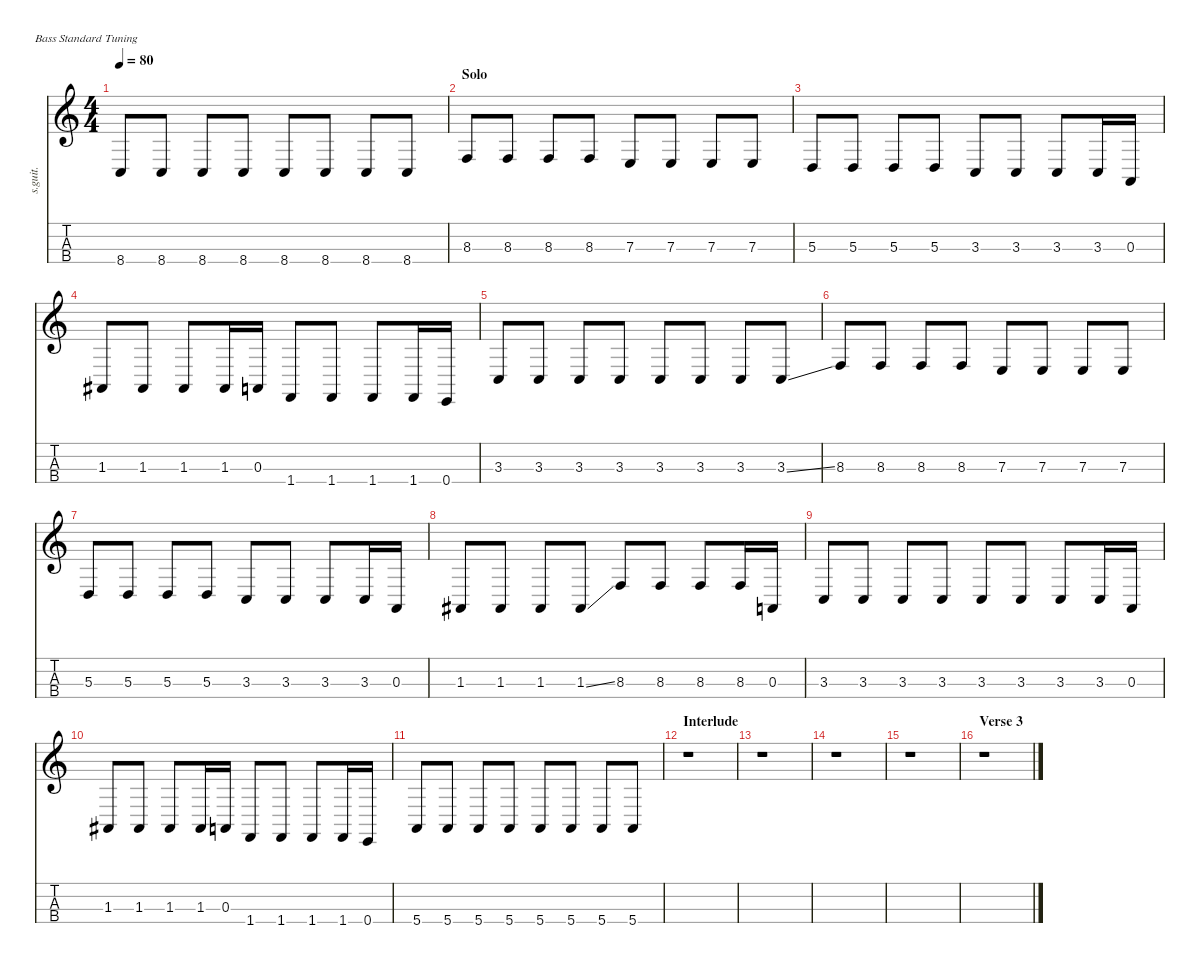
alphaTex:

\defaultSystemsLayout 4
\hideDynamics
\bracketExtendMode nobrackets
\track ("Mike Dirnt" "s.guit.") {instrument electricbasspick}
\staff {score tabs}
\tuning (G2 D2 A1 E1)
\ts (4 4)
\tempo 80
\clef g2
\ks c
8.4.8{lyrics (0 "") lyrics (1 "") lyrics (2 "") lyrics (3 "") lyrics (4 "") dy f} 8.4.8{lyrics (0 "") lyrics (1 "") lyrics (2 "") lyrics (3 "") lyrics (4 "")} 8.4.8{lyrics (0 "") lyrics (1 "") lyrics (2 "") lyrics (3 "") lyrics (4 "")} 8.4.8{lyrics (0 "") lyrics (1 "") lyrics (2 "") lyrics (3 "") lyrics (4 "")} 8.4.8{lyrics (0 "") lyrics (1 "") lyrics (2 "") lyrics (3 "") lyrics (4 "")} 8.4.8{lyrics (0 "") lyrics (1 "") lyrics (2 "") lyrics (3 "") lyrics (4 "")} 8.4.8{lyrics (0 "") lyrics (1 "") lyrics (2 "") lyrics (3 "") lyrics (4 "")} 8.4.8{lyrics (0 "") lyrics (1 "") lyrics (2 "") lyrics (3 "") lyrics (4 "")} |
\section ("" "Solo")
8.3.8{lyrics (0 "") lyrics (1 "") lyrics (2 "") lyrics (3 "") lyrics (4 "")} 8.3.8{lyrics (0 "") lyrics (1 "") lyrics (2 "") lyrics (3 "") lyrics (4 "")} 8.3.8{lyrics (0 "") lyrics (1 "") lyrics (2 "") lyrics (3 "") lyrics (4 "")} 8.3.8{lyrics (0 "") lyrics (1 "") lyrics (2 "") lyrics (3 "") lyrics (4 "")} 7.3.8{lyrics (0 "") lyrics (1 "") lyrics (2 "") lyrics (3 "") lyrics (4 "")} 7.3.8{lyrics (0 "") lyrics (1 "") lyrics (2 "") lyrics (3 "") lyrics (4 "")} 7.3.8{lyrics (0 "") lyrics (1 "") lyrics (2 "") lyrics (3 "") lyrics (4 "")} 7.3.8{lyrics (0 "") lyrics (1 "") lyrics (2 "") lyrics (3 "") lyrics (4 "")} |
5.3.8{lyrics (0 "") lyrics (1 "") lyrics (2 "") lyrics (3 "") lyrics (4 "")} 5.3.8{lyrics (0 "") lyrics (1 "") lyrics (2 "") lyrics (3 "") lyrics (4 "")} 5.3.8{lyrics (0 "") lyrics (1 "") lyrics (2 "") lyrics (3 "") lyrics (4 "")} 5.3.8{lyrics (0 "") lyrics (1 "") lyrics (2 "") lyrics (3 "") lyrics (4 "")} 3.3.8{lyrics (0 "") lyrics (1 "") lyrics (2 "") lyrics (3 "") lyrics (4 "")} 3.3.8{lyrics (0 "") lyrics (1 "") lyrics (2 "") lyrics (3 "") lyrics (4 "")} 3.3.8{lyrics (0 "") lyrics (1 "") lyrics (2 "") lyrics (3 "") lyrics (4 "")} 3.3.16{lyrics (0 "") lyrics (1 "") lyrics (2 "") lyrics (3 "") lyrics (4 "")} 0.3.16{lyrics (0 "") lyrics (1 "") lyrics (2 "") lyrics (3 "") lyrics (4 "")} |
1.3{acc #}.8{lyrics (0 "") lyrics (1 "") lyrics (2 "") lyrics (3 "") lyrics (4 "")} 1.3{acc #}.8{lyrics (0 "") lyrics (1 "") lyrics (2 "") lyrics (3 "") lyrics (4 "")} 1.3{acc #}.8{lyrics (0 "") lyrics (1 "") lyrics (2 "") lyrics (3 "") lyrics (4 "")} 1.3{acc #}.16{lyrics (0 "") lyrics (1 "") lyrics (2 "") lyrics (3 "") lyrics (4 "")} 0.3.16{lyrics (0 "") lyrics (1 "") lyrics (2 "") lyrics (3 "") lyrics (4 "")} 1.4.8{lyrics (0 "") lyrics (1 "") lyrics (2 "") lyrics (3 "") lyrics (4 "")} 1.4.8{lyrics (0 "") lyrics (1 "") lyrics (2 "") lyrics (3 "") lyrics (4 "")} 1.4.8{lyrics (0 "") lyrics (1 "") lyrics (2 "") lyrics (3 "") lyrics (4 "")} 1.4.16{lyrics (0 "") lyrics (1 "") lyrics (2 "") lyrics (3 "") lyrics (4 "")} 0.4.16{lyrics (0 "") lyrics (1 "") lyrics (2 "") lyrics (3 "") lyrics (4 "")} |
3.3.8{lyrics (0 "") lyrics (1 "") lyrics (2 "") lyrics (3 "") lyrics (4 "")} 3.3.8{lyrics (0 "") lyrics (1 "") lyrics (2 "") lyrics (3 "") lyrics (4 "")} 3.3.8{lyrics (0 "") lyrics (1 "") lyrics (2 "") lyrics (3 "") lyrics (4 "")} 3.3.8{lyrics (0 "") lyrics (1 "") lyrics (2 "") lyrics (3 "") lyrics (4 "")} 3.3.8{lyrics (0 "") lyrics (1 "") lyrics (2 "") lyrics (3 "") lyrics (4 "")} 3.3.8{lyrics (0 "") lyrics (1 "") lyrics (2 "") lyrics (3 "") lyrics (4 "")} 3.3.8{lyrics (0 "") lyrics (1 "") lyrics (2 "") lyrics (3 "") lyrics (4 "")} 3.3{ss}.8{lyrics (0 "") lyrics (1 "") lyrics (2 "") lyrics (3 "") lyrics (4 "")} |
8.3.8{lyrics (0 "") lyrics (1 "") lyrics (2 "") lyrics (3 "") lyrics (4 "")} 8.3.8{lyrics (0 "") lyrics (1 "") lyrics (2 "") lyrics (3 "") lyrics (4 "")} 8.3.8{lyrics (0 "") lyrics (1 "") lyrics (2 "") lyrics (3 "") lyrics (4 "")} 8.3.8{lyrics (0 "") lyrics (1 "") lyrics (2 "") lyrics (3 "") lyrics (4 "")} 7.3.8{lyrics (0 "") lyrics (1 "") lyrics (2 "") lyrics (3 "") lyrics (4 "")} 7.3.8{lyrics (0 "") lyrics (1 "") lyrics (2 "") lyrics (3 "") lyrics (4 "")} 7.3.8{lyrics (0 "") lyrics (1 "") lyrics (2 "") lyrics (3 "") lyrics (4 "")} 7.3.8{lyrics (0 "") lyrics (1 "") lyrics (2 "") lyrics (3 "") lyrics (4 "")} |
5.3.8{lyrics (0 "") lyrics (1 "") lyrics (2 "") lyrics (3 "") lyrics (4 "")} 5.3.8{lyrics (0 "") lyrics (1 "") lyrics (2 "") lyrics (3 "") lyrics (4 "")} 5.3.8{lyrics (0 "") lyrics (1 "") lyrics (2 "") lyrics (3 "") lyrics (4 "")} 5.3.8{lyrics (0 "") lyrics (1 "") lyrics (2 "") lyrics (3 "") lyrics (4 "")} 3.3.8{lyrics (0 "") lyrics (1 "") lyrics (2 "") lyrics (3 "") lyrics (4 "")} 3.3.8{lyrics (0 "") lyrics (1 "") lyrics (2 "") lyrics (3 "") lyrics (4 "")} 3.3.8{lyrics (0 "") lyrics (1 "") lyrics (2 "") lyrics (3 "") lyrics (4 "")} 3.3.16{lyrics (0 "") lyrics (1 "") lyrics (2 "") lyrics (3 "") lyrics (4 "")} 0.3.16{lyrics (0 "") lyrics (1 "") lyrics (2 "") lyrics (3 "") lyrics (4 "")} |
1.3{acc #}.8{lyrics (0 "") lyrics (1 "") lyrics (2 "") lyrics (3 "") lyrics (4 "")} 1.3{acc #}.8{lyrics (0 "") lyrics (1 "") lyrics (2 "") lyrics (3 "") lyrics (4 "")} 1.3{acc #}.8{lyrics (0 "") lyrics (1 "") lyrics (2 "") lyrics (3 "") lyrics (4 "")} 1.3{ss acc #}.8{lyrics (0 "") lyrics (1 "") lyrics (2 "") lyrics (3 "") lyrics (4 "")} 8.3.8{lyrics (0 "") lyrics (1 "") lyrics (2 "") lyrics (3 "") lyrics (4 "")} 8.3.8{lyrics (0 "") lyrics (1 "") lyrics (2 "") lyrics (3 "") lyrics (4 "")} 8.3.8{lyrics (0 "") lyrics (1 "") lyrics (2 "") lyrics (3 "") lyrics (4 "")} 8.3.16{lyrics (0 "") lyrics (1 "") lyrics (2 "") lyrics (3 "") lyrics (4 "")} 0.3.16{lyrics (0 "") lyrics (1 "") lyrics (2 "") lyrics (3 "") lyrics (4 "")} |
3.3.8{lyrics (0 "") lyrics (1 "") lyrics (2 "") lyrics (3 "") lyrics (4 "")} 3.3.8{lyrics (0 "") lyrics (1 "") lyrics (2 "") lyrics (3 "") lyrics (4 "")} 3.3.8{lyrics (0 "") lyrics (1 "") lyrics (2 "") lyrics (3 "") lyrics (4 "")} 3.3.8{lyrics (0 "") lyrics (1 "") lyrics (2 "") lyrics (3 "") lyrics (4 "")} 3.3.8{lyrics (0 "") lyrics (1 "") lyrics (2 "") lyrics (3 "") lyrics (4 "")} 3.3.8{lyrics (0 "") lyrics (1 "") lyrics (2 "") lyrics (3 "") lyrics (4 "")} 3.3.8{lyrics (0 "") lyrics (1 "") lyrics (2 "") lyrics (3 "") lyrics (4 "")} 3.3.16{lyrics (0 "") lyrics (1 "") lyrics (2 "") lyrics (3 "") lyrics (4 "")} 0.3.16{lyrics (0 "") lyrics (1 "") lyrics (2 "") lyrics (3 "") lyrics (4 "")} |
1.3{acc #}.8{lyrics (0 "") lyrics (1 "") lyrics (2 "") lyrics (3 "") lyrics (4 "")} 1.3{acc #}.8{lyrics (0 "") lyrics (1 "") lyrics (2 "") lyrics (3 "") lyrics (4 "")} 1.3{acc #}.8{lyrics (0 "") lyrics (1 "") lyrics (2 "") lyrics (3 "") lyrics (4 "")} 1.3{acc #}.16{lyrics (0 "") lyrics (1 "") lyrics (2 "") lyrics (3 "") lyrics (4 "")} 0.3.16{lyrics (0 "") lyrics (1 "") lyrics (2 "") lyrics (3 "") lyrics (4 "")} 1.4.8{lyrics (0 "") lyrics (1 "") lyrics (2 "") lyrics (3 "") lyrics (4 "")} 1.4.8{lyrics (0 "") lyrics (1 "") lyrics (2 "") lyrics (3 "") lyrics (4 "")} 1.4.8{lyrics (0 "") lyrics (1 "") lyrics (2 "") lyrics (3 "") lyrics (4 "")} 1.4.16{lyrics (0 "") lyrics (1 "") lyrics (2 "") lyrics (3 "") lyrics (4 "")} 0.4.16{lyrics (0 "") lyrics (1 "") lyrics (2 "") lyrics (3 "") lyrics (4 "")} |
5.4.8{lyrics (0 "") lyrics (1 "") lyrics (2 "") lyrics (3 "") lyrics (4 "")} 5.4.8{lyrics (0 "") lyrics (1 "") lyrics (2 "") lyrics (3 "") lyrics (4 "")} 5.4.8{lyrics (0 "") lyrics (1 "") lyrics (2 "") lyrics (3 "") lyrics (4 "")} 5.4.8{lyrics (0 "") lyrics (1 "") lyrics (2 "") lyrics (3 "") lyrics (4 "")} 5.4.8{lyrics (0 "") lyrics (1 "") lyrics (2 "") lyrics (3 "") lyrics (4 "")} 5.4.8{lyrics (0 "") lyrics (1 "") lyrics (2 "") lyrics (3 "") lyrics (4 "")} 5.4.8{lyrics (0 "") lyrics (1 "") lyrics (2 "") lyrics (3 "") lyrics (4 "")} 5.4.8{lyrics (0 "") lyrics (1 "") lyrics (2 "") lyrics (3 "") lyrics (4 "")} |
\section ("" "Interlude")
r.1 |
r.1 |
r.1 |
r.1 |
\section ("" "Verse 3")
r.1
